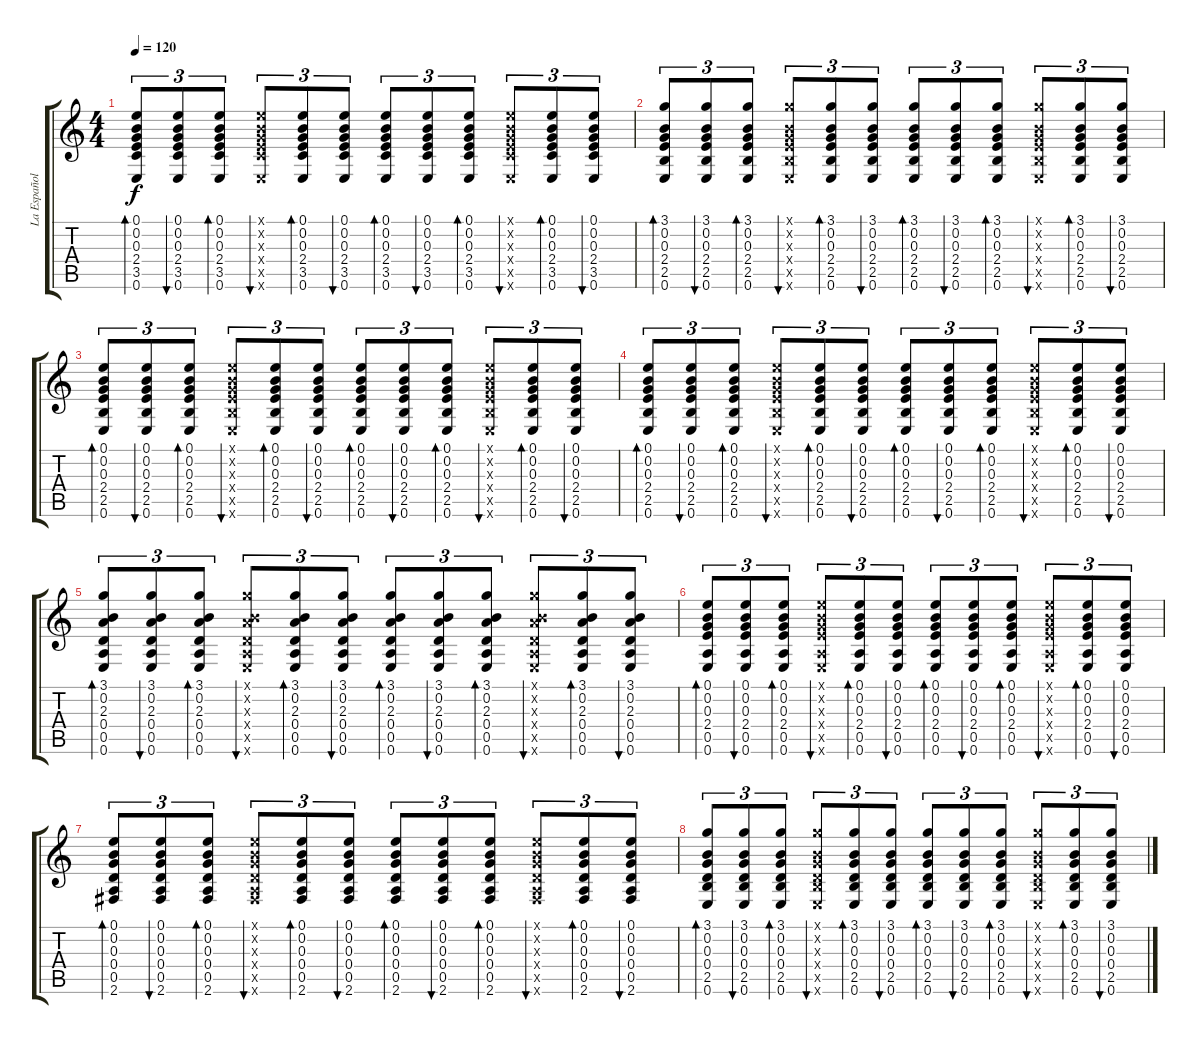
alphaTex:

\track ("La Española" "La Español") {instrument acousticguitarnylon}
\staff {score tabs}
\tuning (E4 B3 G3 D3 A2 E2) {hide}
\ts (4 4)
\tempo 120
\clef g2
\ks c
(0.1 0.2 0.3 2.4 3.5 0.6).8{tu (3 2) bd 60 dy f} (0.1 0.2 0.3 2.4 3.5 0.6).8{tu (3 2) bu 60} (0.1 0.2 0.3 2.4 3.5 0.6).8{tu (3 2) bd 60} (0.1{x} 0.2{x} 0.3{x} 2.4{x} 3.5{x} 0.6{x}).8{tu (3 2) bu 60} (0.1 0.2 0.3 2.4 3.5 0.6).8{tu (3 2) bd 60} (0.1 0.2 0.3 2.4 3.5 0.6).8{tu (3 2) bu 60} (0.1 0.2 0.3 2.4 3.5 0.6).8{tu (3 2) bd 60} (0.1 0.2 0.3 2.4 3.5 0.6).8{tu (3 2) bu 60} (0.1 0.2 0.3 2.4 3.5 0.6).8{tu (3 2) bd 60} (0.1{x} 0.2{x} 0.3{x} 2.4{x} 3.5{x} 0.6{x}).8{tu (3 2) bu 60} (0.1 0.2 0.3 2.4 3.5 0.6).8{tu (3 2) bd 60} (0.1 0.2 0.3 2.4 3.5 0.6).8{tu (3 2) bu 60} |
(3.1 0.2 0.3 2.4 2.5 0.6).8{tu (3 2) bd 60} (3.1 0.2 0.3 2.4 2.5 0.6).8{tu (3 2) bu 60} (3.1 0.2 0.3 2.4 2.5 0.6).8{tu (3 2) bd 60} (3.1{x} 0.2{x} 0.3{x} 2.4{x} 2.5{x} 0.6{x}).8{tu (3 2) bu 60} (3.1 0.2 0.3 2.4 2.5 0.6).8{tu (3 2) bd 60} (3.1 0.2 0.3 2.4 2.5 0.6).8{tu (3 2) bu 60} (3.1 0.2 0.3 2.4 2.5 0.6).8{tu (3 2) bd 60} (3.1 0.2 0.3 2.4 2.5 0.6).8{tu (3 2) bu 60} (3.1 0.2 0.3 2.4 2.5 0.6).8{tu (3 2) bd 60} (3.1{x} 0.2{x} 0.3{x} 2.4{x} 2.5{x} 0.6{x}).8{tu (3 2) bu 60} (3.1 0.2 0.3 2.4 2.5 0.6).8{tu (3 2) bd 60} (3.1 0.2 0.3 2.4 2.5 0.6).8{tu (3 2) bu 60} |
(0.1 0.2 0.3 2.4 2.5 0.6).8{tu (3 2) bd 60} (0.1 0.2 0.3 2.4 2.5 0.6).8{tu (3 2) bu 60} (0.1 0.2 0.3 2.4 2.5 0.6).8{tu (3 2) bd 60} (0.1{x} 0.2{x} 0.3{x} 2.4{x} 2.5{x} 0.6{x}).8{tu (3 2) bu 60} (0.1 0.2 0.3 2.4 2.5 0.6).8{tu (3 2) bd 60} (0.1 0.2 0.3 2.4 2.5 0.6).8{tu (3 2) bu 60} (0.1 0.2 0.3 2.4 2.5 0.6).8{tu (3 2) bd 60} (0.1 0.2 0.3 2.4 2.5 0.6).8{tu (3 2) bu 60} (0.1 0.2 0.3 2.4 2.5 0.6).8{tu (3 2) bd 60} (0.1{x} 0.2{x} 0.3{x} 2.4{x} 2.5{x} 0.6{x}).8{tu (3 2) bu 60} (0.1 0.2 0.3 2.4 2.5 0.6).8{tu (3 2) bd 60} (0.1 0.2 0.3 2.4 2.5 0.6).8{tu (3 2) bu 60} |
(0.1 0.2 0.3 2.4 2.5 0.6).8{tu (3 2) bd 60} (0.1 0.2 0.3 2.4 2.5 0.6).8{tu (3 2) bu 60} (0.1 0.2 0.3 2.4 2.5 0.6).8{tu (3 2) bd 60} (0.1{x} 0.2{x} 0.3{x} 2.4{x} 2.5{x} 0.6{x}).8{tu (3 2) bu 60} (0.1 0.2 0.3 2.4 2.5 0.6).8{tu (3 2) bd 60} (0.1 0.2 0.3 2.4 2.5 0.6).8{tu (3 2) bu 60} (0.1 0.2 0.3 2.4 2.5 0.6).8{tu (3 2) bd 60} (0.1 0.2 0.3 2.4 2.5 0.6).8{tu (3 2) bu 60} (0.1 0.2 0.3 2.4 2.5 0.6).8{tu (3 2) bd 60} (0.1{x} 0.2{x} 0.3{x} 2.4{x} 2.5{x} 0.6{x}).8{tu (3 2) bu 60} (0.1 0.2 0.3 2.4 2.5 0.6).8{tu (3 2) bd 60} (0.1 0.2 0.3 2.4 2.5 0.6).8{tu (3 2) bu 60} |
(3.1 0.2 2.3 0.4 0.5 0.6).8{tu (3 2) bd 60} (3.1 0.2 2.3 0.4 0.5 0.6).8{tu (3 2) bu 60} (3.1 0.2 2.3 0.4 0.5 0.6).8{tu (3 2) bd 60} (3.1{x} 0.2{x} 2.3{x} 0.4{x} 0.5{x} 0.6{x}).8{tu (3 2) bu 60} (3.1 0.2 2.3 0.4 0.5 0.6).8{tu (3 2) bd 60} (3.1 0.2 2.3 0.4 0.5 0.6).8{tu (3 2) bu 60} (3.1 0.2 2.3 0.4 0.5 0.6).8{tu (3 2) bd 60} (3.1 0.2 2.3 0.4 0.5 0.6).8{tu (3 2) bu 60} (3.1 0.2 2.3 0.4 0.5 0.6).8{tu (3 2) bd 60} (3.1{x} 0.2{x} 2.3{x} 0.4{x} 0.5{x} 0.6{x}).8{tu (3 2) bu 60} (3.1 0.2 2.3 0.4 0.5 0.6).8{tu (3 2) bd 60} (3.1 0.2 2.3 0.4 0.5 0.6).8{tu (3 2) bu 60} |
(0.1 0.2 0.3 2.4 0.5 0.6).8{tu (3 2) bd 60} (0.1 0.2 0.3 2.4 0.5 0.6).8{tu (3 2) bu 60} (0.1 0.2 0.3 2.4 0.5 0.6).8{tu (3 2) bd 60} (0.1{x} 0.2{x} 0.3{x} 2.4{x} 0.5{x} 0.6{x}).8{tu (3 2) bu 60} (0.1 0.2 0.3 2.4 0.5 0.6).8{tu (3 2) bd 60} (0.1 0.2 0.3 2.4 0.5 0.6).8{tu (3 2) bu 60} (0.1 0.2 0.3 2.4 0.5 0.6).8{tu (3 2) bd 60} (0.1 0.2 0.3 2.4 0.5 0.6).8{tu (3 2) bu 60} (0.1 0.2 0.3 2.4 0.5 0.6).8{tu (3 2) bd 60} (0.1{x} 0.2{x} 0.3{x} 2.4{x} 0.5{x} 0.6{x}).8{tu (3 2) bu 60} (0.1 0.2 0.3 2.4 0.5 0.6).8{tu (3 2) bd 60} (0.1 0.2 0.3 2.4 0.5 0.6).8{tu (3 2) bu 60} |
(0.1 0.2 0.3 0.4 0.5 2.6).8{tu (3 2) bd 60} (0.1 0.2 0.3 0.4 0.5 2.6).8{tu (3 2) bu 60} (0.1 0.2 0.3 0.4 0.5 2.6).8{tu (3 2) bd 60} (0.1{x} 0.2{x} 0.3{x} 0.4{x} 0.5{x} 2.6{x}).8{tu (3 2) bu 60} (0.1 0.2 0.3 0.4 0.5 2.6).8{tu (3 2) bd 60} (0.1 0.2 0.3 0.4 0.5 2.6).8{tu (3 2) bu 60} (0.1 0.2 0.3 0.4 0.5 2.6).8{tu (3 2) bd 60} (0.1 0.2 0.3 0.4 0.5 2.6).8{tu (3 2) bu 60} (0.1 0.2 0.3 0.4 0.5 2.6).8{tu (3 2) bd 60} (0.1{x} 0.2{x} 0.3{x} 0.4{x} 0.5{x} 2.6{x}).8{tu (3 2) bu 60} (0.1 0.2 0.3 0.4 0.5 2.6).8{tu (3 2) bd 60} (0.1 0.2 0.3 0.4 0.5 2.6).8{tu (3 2) bu 60} |
(3.1 0.2 0.3 0.4 2.5 0.6).8{tu (3 2) bd 60} (3.1 0.2 0.3 0.4 2.5 0.6).8{tu (3 2) bu 60} (3.1 0.2 0.3 0.4 2.5 0.6).8{tu (3 2) bd 60} (3.1{x} 0.2{x} 0.3{x} 0.4{x} 2.5{x} 0.6{x}).8{tu (3 2) bu 60} (3.1 0.2 0.3 0.4 2.5 0.6).8{tu (3 2) bd 60} (3.1 0.2 0.3 0.4 2.5 0.6).8{tu (3 2) bu 60} (3.1 0.2 0.3 0.4 2.5 0.6).8{tu (3 2) bd 60} (3.1 0.2 0.3 0.4 2.5 0.6).8{tu (3 2) bu 60} (3.1 0.2 0.3 0.4 2.5 0.6).8{tu (3 2) bd 60} (3.1{x} 0.2{x} 0.3{x} 0.4{x} 2.5{x} 0.6{x}).8{tu (3 2) bu 60} (3.1 0.2 0.3 0.4 2.5 0.6).8{tu (3 2) bd 60} (3.1 0.2 0.3 0.4 2.5 0.6).8{tu (3 2) bu 60}
